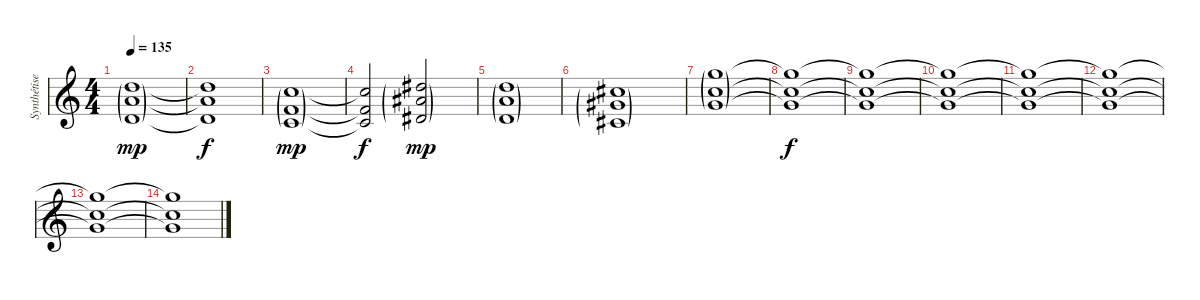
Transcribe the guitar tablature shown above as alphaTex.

\track ("Synthétiseur" "Synthétise") {instrument stringensemble1}
\staff {score}
\tuning (E4 B3 G3 D3 A2 E2) {hide}
\ts (4 4)
\tempo 135
\clef g2
\ks c
(15.2{g} 14.3{g} 12.4{g}).1{dy mp} |
(15.2{t} 14.3{t} 12.4{t}).1{dy f} |
(13.2{g} 10.3{g} 10.4{g}).1{dy mp} |
(13.2{t} 10.3{t} 10.4{t}).2{dy f} (16.2{g} 15.3{g} 13.4{g}).2{dy mp} |
(15.2{g} 14.3{g} 12.4{g}).1 |
(14.2{g} 13.3{g} 11.4{g}).1 |
(20.2{g} 17.3{g} 17.4{g}).1 |
(20.2{t} 17.3{t} 17.4{t}).1{dy f} |
(20.2{t} 17.3{t} 17.4{t}).1 |
(20.2{t} 17.3{t} 17.4{t}).1 |
(20.2{t} 17.3{t} 17.4{t}).1 |
(20.2{t} 17.3{t} 17.4{t}).1 |
(20.2{t} 17.3{t} 17.4{t}).1 |
(20.2{t} 17.3{t} 17.4{t}).1
